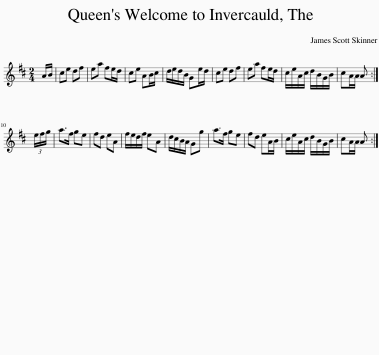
X:1
L:1/8
M:2/4
I:linebreak $
K:D
V:1 treble
V:1
 A/B/ | ce df | ea fe/d/ | ce AB/c/ | d/e/d/B/ Ge/d/ | %5
 ce df | ea fe/d/ | c/e/A/c/ d/B/G/B/ | cA/A/ A :|$ (3e/f/g/ | %10
 a>f ge | fd eA | f/e/d/f/ eA | d/c/B/A/ Gg | a>f ge | %15
 fd eA/B/ | c/e/A/c/ d/B/G/B/ | cA/A/ A :| %18
